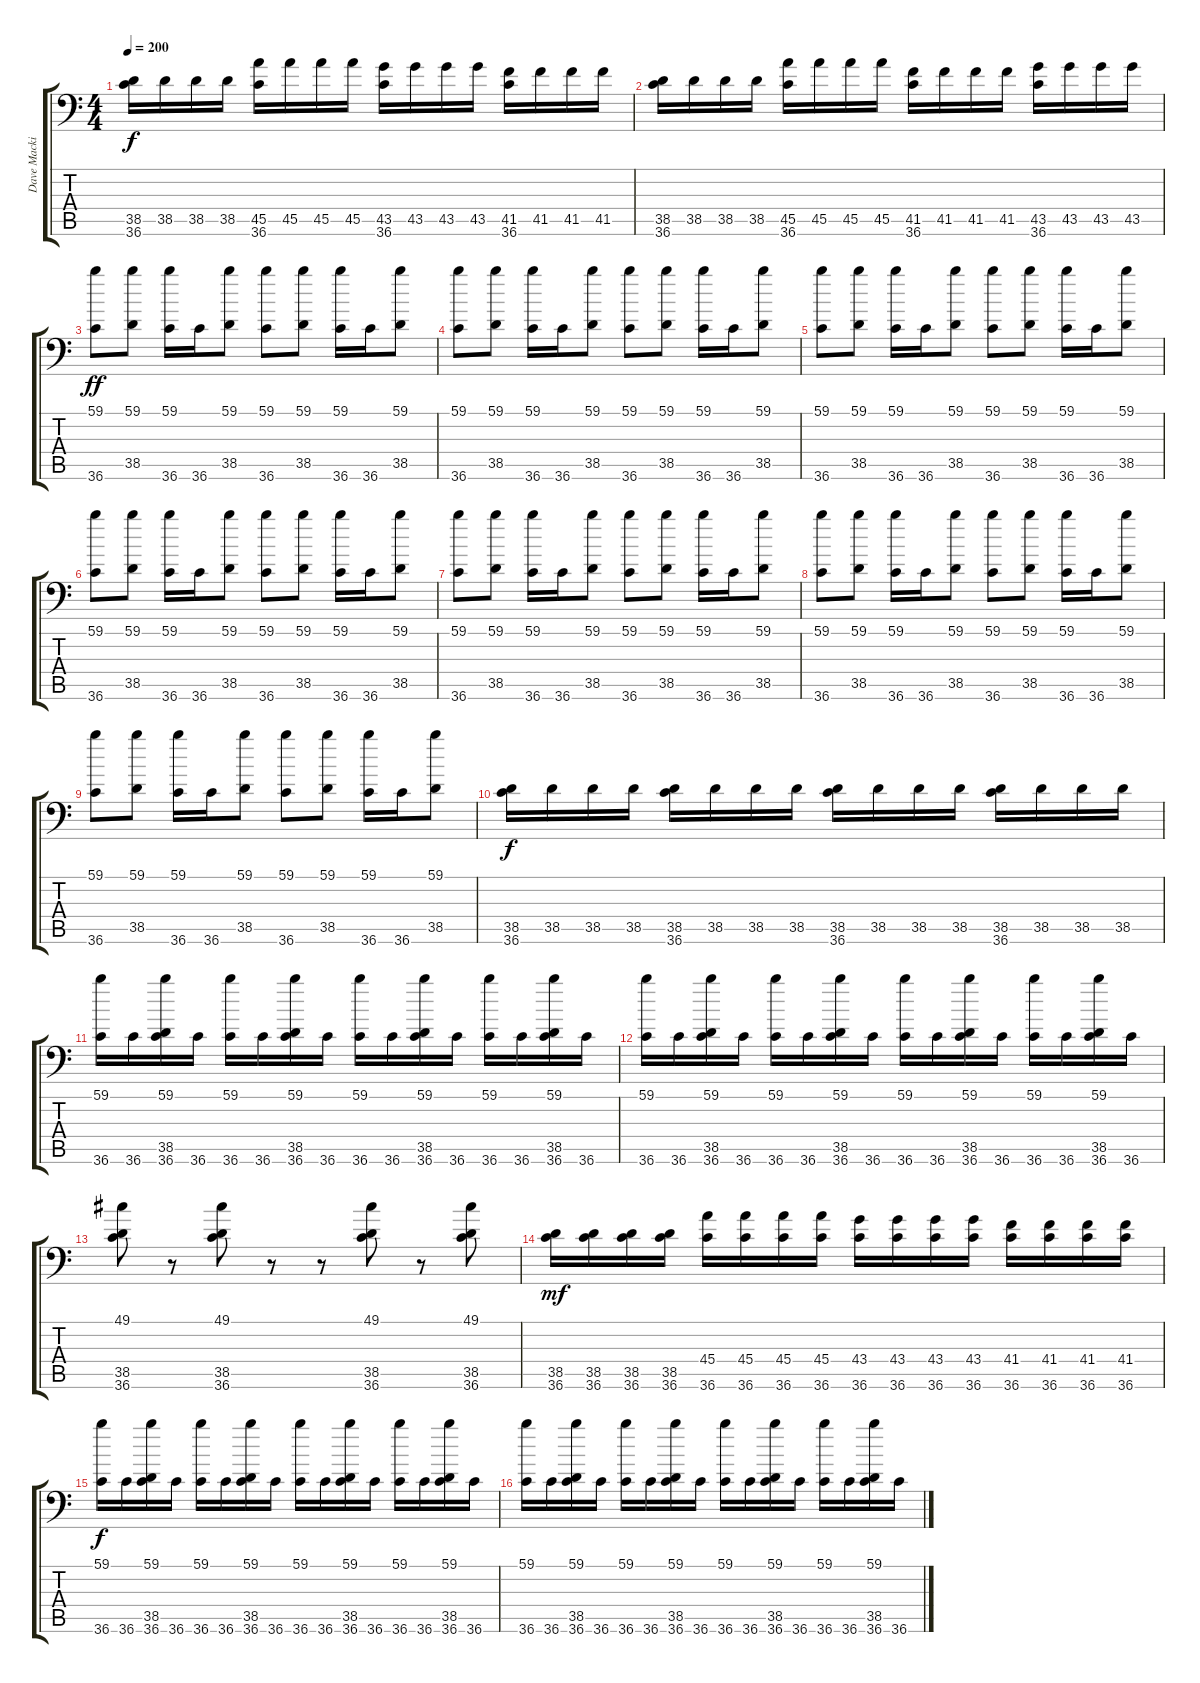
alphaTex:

\track ("Dave Mackintosh | Drums" "Dave Macki") {instrument acousticgrandpiano}
\staff {score tabs}
\tuning (C-1 C-1 C-1 C-1 C-1 C-1) {hide}
\ts (4 4)
\tempo 200
\clef f4
\ks c
(38.5 36.6).16{dy f} 38.5.16 38.5.16 38.5.16 (45.5 36.6).16 45.5.16 45.5.16 45.5.16 (43.5 36.6).16 43.5.16 43.5.16 43.5.16 (41.5 36.6).16 41.5.16 41.5.16 41.5.16 |
(38.5 36.6).16 38.5.16 38.5.16 38.5.16 (45.5 36.6).16 45.5.16 45.5.16 45.5.16 (41.5 36.6).16 41.5.16 41.5.16 41.5.16 (43.5 36.6).16 43.5.16 43.5.16 43.5.16 |
(59.1 36.6).8{dy ff} (59.1 38.5).8 (59.1 36.6).16 36.6.16 (59.1 38.5).8 (59.1 36.6).8 (59.1 38.5).8 (59.1 36.6).16 36.6.16 (59.1 38.5).8 |
(59.1 36.6).8 (59.1 38.5).8 (59.1 36.6).16 36.6.16 (59.1 38.5).8 (59.1 36.6).8 (59.1 38.5).8 (59.1 36.6).16 36.6.16 (59.1 38.5).8 |
(59.1 36.6).8 (59.1 38.5).8 (59.1 36.6).16 36.6.16 (59.1 38.5).8 (59.1 36.6).8 (59.1 38.5).8 (59.1 36.6).16 36.6.16 (59.1 38.5).8 |
(59.1 36.6).8 (59.1 38.5).8 (59.1 36.6).16 36.6.16 (59.1 38.5).8 (59.1 36.6).8 (59.1 38.5).8 (59.1 36.6).16 36.6.16 (59.1 38.5).8 |
(59.1 36.6).8 (59.1 38.5).8 (59.1 36.6).16 36.6.16 (59.1 38.5).8 (59.1 36.6).8 (59.1 38.5).8 (59.1 36.6).16 36.6.16 (59.1 38.5).8 |
(59.1 36.6).8 (59.1 38.5).8 (59.1 36.6).16 36.6.16 (59.1 38.5).8 (59.1 36.6).8 (59.1 38.5).8 (59.1 36.6).16 36.6.16 (59.1 38.5).8 |
(59.1 36.6).8 (59.1 38.5).8 (59.1 36.6).16 36.6.16 (59.1 38.5).8 (59.1 36.6).8 (59.1 38.5).8 (59.1 36.6).16 36.6.16 (59.1 38.5).8 |
(38.5 36.6).16{dy f} 38.5.16 38.5.16 38.5.16 (38.5 36.6).16 38.5.16 38.5.16 38.5.16 (38.5 36.6).16 38.5.16 38.5.16 38.5.16 (38.5 36.6).16 38.5.16 38.5.16 38.5.16 |
(59.1 36.6).16 36.6.16 (59.1 38.5 36.6).16 36.6.16 (59.1 36.6).16 36.6.16 (59.1 38.5 36.6).16 36.6.16 (59.1 36.6).16 36.6.16 (59.1 38.5 36.6).16 36.6.16 (59.1 36.6).16 36.6.16 (59.1 38.5 36.6).16 36.6.16 |
(59.1 36.6).16 36.6.16 (59.1 38.5 36.6).16 36.6.16 (59.1 36.6).16 36.6.16 (59.1 38.5 36.6).16 36.6.16 (59.1 36.6).16 36.6.16 (59.1 38.5 36.6).16 36.6.16 (59.1 36.6).16 36.6.16 (59.1 38.5 36.6).16 36.6.16 |
(49.1 38.5 36.6).8 r.8 (49.1 38.5 36.6).8 r.8 r.8 (49.1 38.5 36.6).8 r.8 (49.1 38.5 36.6).8 |
(38.5 36.6).16{dy mf} (38.5 36.6).16 (38.5 36.6).16 (38.5 36.6).16 (45.4 36.6).16 (45.4 36.6).16 (45.4 36.6).16 (45.4 36.6).16 (43.4 36.6).16 (43.4 36.6).16 (43.4 36.6).16 (43.4 36.6).16 (41.4 36.6).16 (41.4 36.6).16 (41.4 36.6).16 (41.4 36.6).16 |
(59.1 36.6).16{dy f} 36.6.16 (59.1 38.5 36.6).16 36.6.16 (59.1 36.6).16 36.6.16 (59.1 38.5 36.6).16 36.6.16 (59.1 36.6).16 36.6.16 (59.1 38.5 36.6).16 36.6.16 (59.1 36.6).16 36.6.16 (59.1 38.5 36.6).16 36.6.16 |
(59.1 36.6).16 36.6.16 (59.1 38.5 36.6).16 36.6.16 (59.1 36.6).16 36.6.16 (59.1 38.5 36.6).16 36.6.16 (59.1 36.6).16 36.6.16 (59.1 38.5 36.6).16 36.6.16 (59.1 36.6).16 36.6.16 (59.1 38.5 36.6).16 36.6.16
